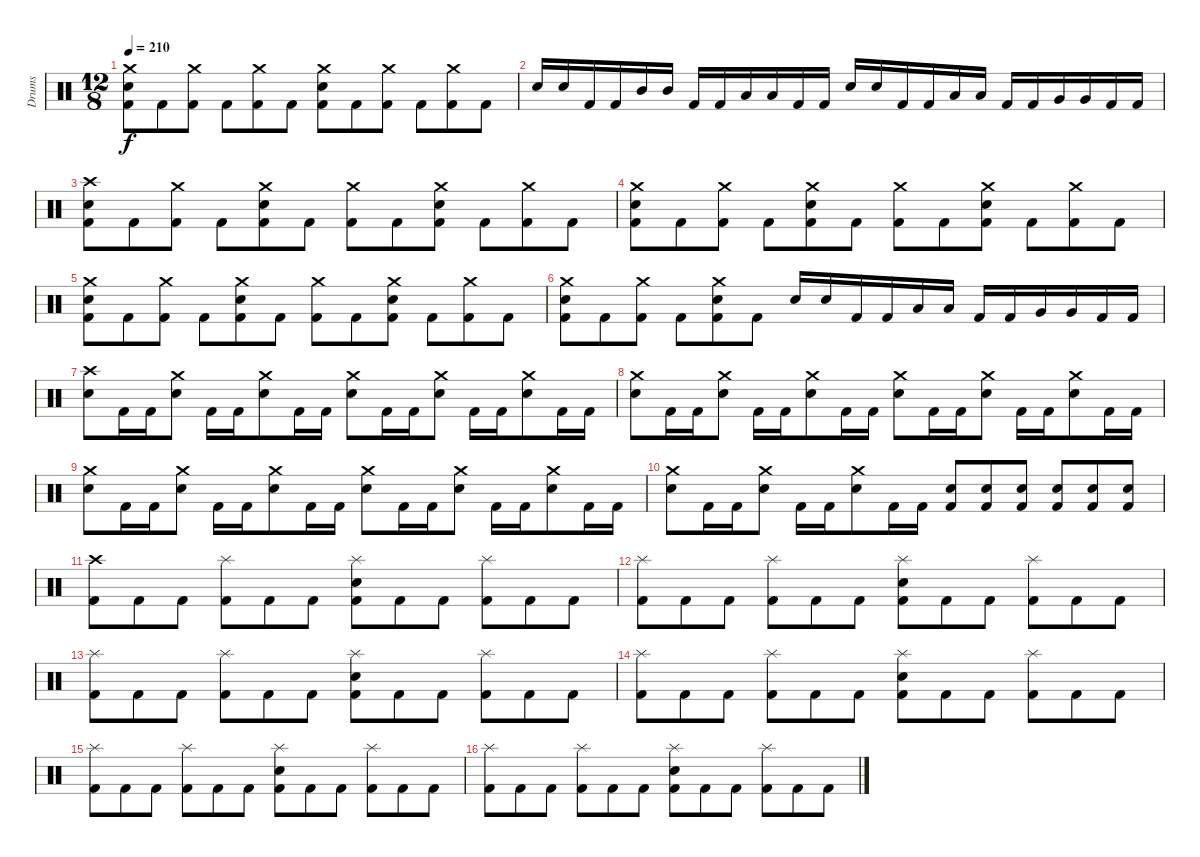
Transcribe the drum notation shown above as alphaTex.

\track ("Drums" "Drums") {instrument percussion}
\staff {score}
\articulation defaults
\ts (12 8)
\tempo 210
\clef neutral
\ks c
("Crash medium (hit)" "Electric Snare (hit)" "Kick (hit) 2").8{dy f} "Kick (hit) 2".8 ("Crash medium (hit)" "Kick (hit) 2").8 "Kick (hit) 2".8 ("Crash medium (hit)" "Kick (hit) 2").8 "Kick (hit) 2".8 ("Crash medium (hit)" "Electric Snare (hit)" "Kick (hit) 2").8 "Kick (hit) 2".8 ("Crash medium (hit)" "Kick (hit) 2").8 "Kick (hit) 2".8 ("Crash medium (hit)" "Kick (hit) 2").8 "Kick (hit) 2".8 |
"Electric Snare (hit)".16 "Electric Snare (hit)".16 "Kick (hit) 2".16 "Kick (hit) 2".16 "Mid Tom (hit)".16 "Mid Tom (hit)".16 "Kick (hit) 2".16 "Kick (hit) 2".16 "Low Tom (hit)".16 "Low Tom (hit)".16 "Kick (hit) 2".16 "Kick (hit) 2".16 "Electric Snare (hit)".16 "Electric Snare (hit)".16 "Kick (hit) 2".16 "Kick (hit) 2".16 "Low Tom (hit)".16 "Low Tom (hit)".16 "Kick (hit) 2".16 "Kick (hit) 2".16 "Very Low Tom (hit)".16 "Very Low Tom (hit)".16 "Kick (hit) 2".16 "Kick (hit) 2".16 |
("Crash high (hit)" "Electric Snare (hit)" "Kick (hit) 2").8 "Kick (hit) 2".8 ("Crash medium (hit)" "Kick (hit) 2").8 "Kick (hit) 2".8 ("Crash medium (hit)" "Electric Snare (hit)" "Kick (hit) 2").8 "Kick (hit) 2".8 ("Crash medium (hit)" "Kick (hit) 2").8 "Kick (hit) 2".8 ("Crash medium (hit)" "Electric Snare (hit)" "Kick (hit) 2").8 "Kick (hit) 2".8 ("Crash medium (hit)" "Kick (hit) 2").8 "Kick (hit) 2".8 |
("Crash medium (hit)" "Electric Snare (hit)" "Kick (hit) 2").8 "Kick (hit) 2".8 ("Crash medium (hit)" "Kick (hit) 2").8 "Kick (hit) 2".8 ("Crash medium (hit)" "Electric Snare (hit)" "Kick (hit) 2").8 "Kick (hit) 2".8 ("Crash medium (hit)" "Kick (hit) 2").8 "Kick (hit) 2".8 ("Crash medium (hit)" "Electric Snare (hit)" "Kick (hit) 2").8 "Kick (hit) 2".8 ("Crash medium (hit)" "Kick (hit) 2").8 "Kick (hit) 2".8 |
("Crash medium (hit)" "Electric Snare (hit)" "Kick (hit) 2").8 "Kick (hit) 2".8 ("Crash medium (hit)" "Kick (hit) 2").8 "Kick (hit) 2".8 ("Crash medium (hit)" "Electric Snare (hit)" "Kick (hit) 2").8 "Kick (hit) 2".8 ("Crash medium (hit)" "Kick (hit) 2").8 "Kick (hit) 2".8 ("Crash medium (hit)" "Electric Snare (hit)" "Kick (hit) 2").8 "Kick (hit) 2".8 ("Crash medium (hit)" "Kick (hit) 2").8 "Kick (hit) 2".8 |
("Crash medium (hit)" "Electric Snare (hit)" "Kick (hit) 2").8 "Kick (hit) 2".8 ("Crash medium (hit)" "Kick (hit) 2").8 "Kick (hit) 2".8 ("Crash medium (hit)" "Electric Snare (hit)" "Kick (hit) 2").8 "Kick (hit) 2".8 "Electric Snare (hit)".16 "Electric Snare (hit)".16 "Kick (hit) 2".16 "Kick (hit) 2".16 "Low Tom (hit)".16 "Low Tom (hit)".16 "Kick (hit) 2".16 "Kick (hit) 2".16 "Very Low Tom (hit)".16 "Very Low Tom (hit)".16 "Kick (hit) 2".16 "Kick (hit) 2".16 |
("Crash high (hit)" "Electric Snare (hit)").8 "Kick (hit) 2".16 "Kick (hit) 2".16 ("Crash medium (hit)" "Electric Snare (hit)").8 "Kick (hit) 2".16 "Kick (hit) 2".16 ("Crash medium (hit)" "Electric Snare (hit)").8 "Kick (hit) 2".16 "Kick (hit) 2".16 ("Crash medium (hit)" "Electric Snare (hit)").8 "Kick (hit) 2".16 "Kick (hit) 2".16 ("Crash medium (hit)" "Electric Snare (hit)").8 "Kick (hit) 2".16 "Kick (hit) 2".16 ("Crash medium (hit)" "Electric Snare (hit)").8 "Kick (hit) 2".16 "Kick (hit) 2".16 |
("Crash medium (hit)" "Electric Snare (hit)").8 "Kick (hit) 2".16 "Kick (hit) 2".16 ("Crash medium (hit)" "Electric Snare (hit)").8 "Kick (hit) 2".16 "Kick (hit) 2".16 ("Crash medium (hit)" "Electric Snare (hit)").8 "Kick (hit) 2".16 "Kick (hit) 2".16 ("Crash medium (hit)" "Electric Snare (hit)").8 "Kick (hit) 2".16 "Kick (hit) 2".16 ("Crash medium (hit)" "Electric Snare (hit)").8 "Kick (hit) 2".16 "Kick (hit) 2".16 ("Crash medium (hit)" "Electric Snare (hit)").8 "Kick (hit) 2".16 "Kick (hit) 2".16 |
("Crash medium (hit)" "Electric Snare (hit)").8 "Kick (hit) 2".16 "Kick (hit) 2".16 ("Crash medium (hit)" "Electric Snare (hit)").8 "Kick (hit) 2".16 "Kick (hit) 2".16 ("Crash medium (hit)" "Electric Snare (hit)").8 "Kick (hit) 2".16 "Kick (hit) 2".16 ("Crash medium (hit)" "Electric Snare (hit)").8 "Kick (hit) 2".16 "Kick (hit) 2".16 ("Crash medium (hit)" "Electric Snare (hit)").8 "Kick (hit) 2".16 "Kick (hit) 2".16 ("Crash medium (hit)" "Electric Snare (hit)").8 "Kick (hit) 2".16 "Kick (hit) 2".16 |
("Crash medium (hit)" "Electric Snare (hit)").8 "Kick (hit) 2".16 "Kick (hit) 2".16 ("Crash medium (hit)" "Electric Snare (hit)").8 "Kick (hit) 2".16 "Kick (hit) 2".16 ("Crash medium (hit)" "Electric Snare (hit)").8 "Kick (hit) 2".16 "Kick (hit) 2".16 ("Electric Snare (hit)" "Kick (hit) 2").8 ("Electric Snare (hit)" "Kick (hit) 2").8 ("Electric Snare (hit)" "Kick (hit) 2").8 ("Electric Snare (hit)" "Kick (hit) 2").8 ("Electric Snare (hit)" "Kick (hit) 2").8 ("Electric Snare (hit)" "Kick (hit) 2").8 |
("Crash high (hit)" "Kick (hit) 2").8 "Kick (hit) 2".8 "Kick (hit) 2".8 ("Splash (hit)" "Kick (hit) 2").8 "Kick (hit) 2".8 "Kick (hit) 2".8 ("Splash (hit)" "Electric Snare (hit)" "Kick (hit) 2").8 "Kick (hit) 2".8 "Kick (hit) 2".8 ("Splash (hit)" "Kick (hit) 2").8 "Kick (hit) 2".8 "Kick (hit) 2".8 |
("Splash (hit)" "Kick (hit) 2").8 "Kick (hit) 2".8 "Kick (hit) 2".8 ("Splash (hit)" "Kick (hit) 2").8 "Kick (hit) 2".8 "Kick (hit) 2".8 ("Splash (hit)" "Electric Snare (hit)" "Kick (hit) 2").8 "Kick (hit) 2".8 "Kick (hit) 2".8 ("Splash (hit)" "Kick (hit) 2").8 "Kick (hit) 2".8 "Kick (hit) 2".8 |
("Splash (hit)" "Kick (hit) 2").8 "Kick (hit) 2".8 "Kick (hit) 2".8 ("Splash (hit)" "Kick (hit) 2").8 "Kick (hit) 2".8 "Kick (hit) 2".8 ("Splash (hit)" "Electric Snare (hit)" "Kick (hit) 2").8 "Kick (hit) 2".8 "Kick (hit) 2".8 ("Splash (hit)" "Kick (hit) 2").8 "Kick (hit) 2".8 "Kick (hit) 2".8 |
("Splash (hit)" "Kick (hit) 2").8 "Kick (hit) 2".8 "Kick (hit) 2".8 ("Splash (hit)" "Kick (hit) 2").8 "Kick (hit) 2".8 "Kick (hit) 2".8 ("Splash (hit)" "Electric Snare (hit)" "Kick (hit) 2").8 "Kick (hit) 2".8 "Kick (hit) 2".8 ("Splash (hit)" "Kick (hit) 2").8 "Kick (hit) 2".8 "Kick (hit) 2".8 |
("Splash (hit)" "Kick (hit) 2").8 "Kick (hit) 2".8 "Kick (hit) 2".8 ("Splash (hit)" "Kick (hit) 2").8 "Kick (hit) 2".8 "Kick (hit) 2".8 ("Splash (hit)" "Electric Snare (hit)" "Kick (hit) 2").8 "Kick (hit) 2".8 "Kick (hit) 2".8 ("Splash (hit)" "Kick (hit) 2").8 "Kick (hit) 2".8 "Kick (hit) 2".8 |
("Splash (hit)" "Kick (hit) 2").8 "Kick (hit) 2".8 "Kick (hit) 2".8 ("Splash (hit)" "Kick (hit) 2").8 "Kick (hit) 2".8 "Kick (hit) 2".8 ("Splash (hit)" "Electric Snare (hit)" "Kick (hit) 2").8 "Kick (hit) 2".8 "Kick (hit) 2".8 ("Splash (hit)" "Kick (hit) 2").8 "Kick (hit) 2".8 "Kick (hit) 2".8
